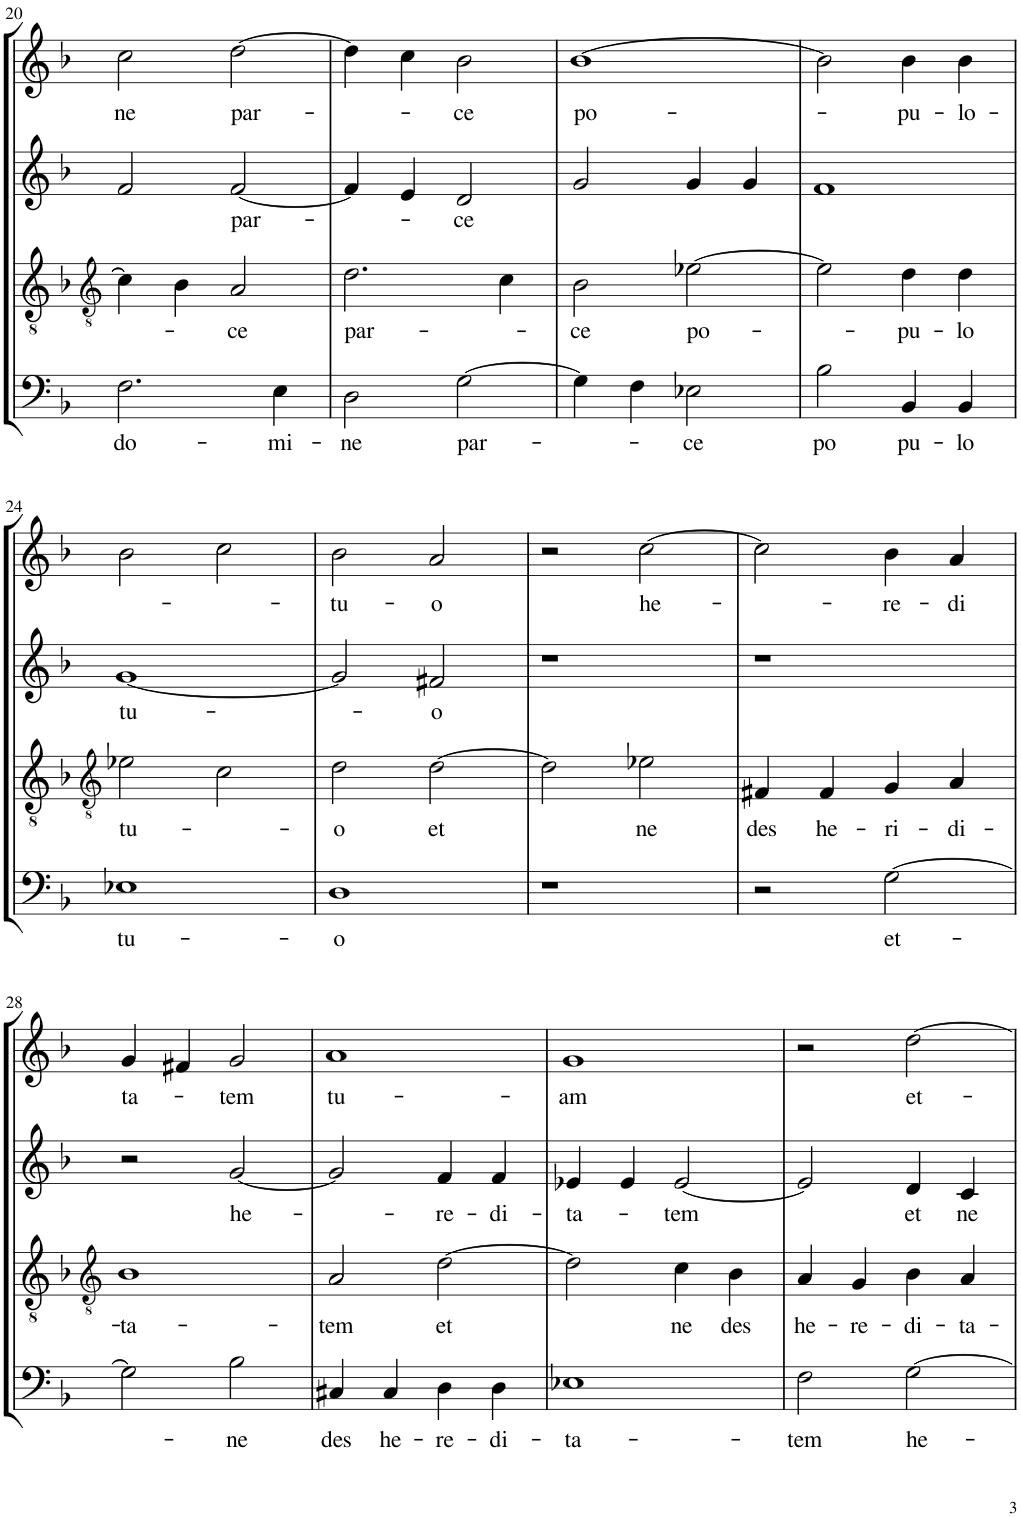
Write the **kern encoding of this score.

**kern	**text	**kern	**text	**kern	**text	**kern	**text
*part4	*part4	*part3	*part3	*part2	*part2	*part1	*part1
*staff4	*staff4	*staff3	*staff3	*staff2	*staff2	*staff1	*staff1
*I"Midi_58	*	*I"Midi_58	*	*I"Midi_58	*	*I"Midi_58	*
!!LO:PB:g=z
*clefF4	*	*clefGv2	*	*clefG2	*	*clefG2	*
*k[b-]	*	*k[b-]	*	*k[b-]	*	*k[b-]	*
*F:	*	*F:	*	*F:	*	*F:	*
*M2/2	*	*M2/2	*	*M2/2	*	*M2/2	*
=20	=20	=20	=20	=20	=20	=20	=20
!	!LO:LY:b	!	!	!	!	!	!LO:LY:b
2.F\	do-	4c\]	.	2f/	.	2cc\	ne
.	.	4B-\	.	.	.	.	.
!	!	!	!LO:LY:b	!	!LO:LY:b	!	!LO:LY:b
.	.	2A/	-ce	[2f/	par-	[2dd\	par-
!	!LO:LY:b	!	!	!	!	!	!
4E\	-mi-	.	.	.	.	.	.
=21	=21	=21	=21	=21	=21	=21	=21
!	!LO:LY:b	!	!LO:LY:b	!	!	!	!
2D\	-ne	2.d\	par-	4f/]	.	4dd\]	.
.	.	.	.	4e/	.	4cc\	.
!	!LO:LY:b	!	!	!	!LO:LY:b	!	!LO:LY:b
[2G\	par-	.	.	2d/	-ce	2b-\	-ce
.	.	4c\	.	.	.	.	.
=22	=22	=22	=22	=22	=22	=22	=22
!	!	!	!LO:LY:b	!	!	!	!LO:LY:b
4G\]	.	2B-\	-ce	2g/	.	[1b-	po-
4F\	.	.	.	.	.	.	.
!	!LO:LY:b	!	!LO:LY:b	!	!	!	!
2E-X\	-ce	[2e-X\	po-	4g/	.	.	.
.	.	.	.	4g/	.	.	.
=23	=23	=23	=23	=23	=23	=23	=23
!	!LO:LY:b	!	!	!	!	!	!
2B-\	po	2e-\]	.	1f	.	2b-\]	.
!	!LO:LY:b	!	!LO:LY:b	!	!	!	!LO:LY:b
4BB-/	pu-	4d\	-pu-	.	.	4b-\	-pu-
!	!LO:LY:b	!	!LO:LY:b	!	!	!	!LO:LY:b
4BB-/	-lo	4d\	-lo	.	.	4b-\	-lo-
!!LO:LB:g=z
=24	=24	=24	=24	=24	=24	=24	=24
*	*	*clefGv2	*	*	*	*	*
!	!LO:LY:b	!	!LO:LY:b	!	!LO:LY:b	!	!
1E-X	tu-	2e-X\	tu-	[1g	tu-	2b-\	.
.	.	2c\	.	.	.	2cc\	.
=25	=25	=25	=25	=25	=25	=25	=25
!	!LO:LY:b	!	!LO:LY:b	!	!	!	!LO:LY:b
1D	-o	2d\	-o	2g/]	.	2b-\	-tu-
!	!	!	!LO:LY:b	!	!LO:LY:b	!	!LO:LY:b
.	.	[2d\	et	2f#X/	-o	2a/	-o
=26	=26	=26	=26	=26	=26	=26	=26
1r	.	2d\]	.	1r	.	2r	.
!	!	!	!LO:LY:b	!	!	!	!LO:LY:b
.	.	2e-X\	ne	.	.	[2cc\	he-
=27	=27	=27	=27	=27	=27	=27	=27
!	!	!	!LO:LY:b	!	!	!	!
2r	.	4F#X/	des	1r	.	2cc\]	.
!	!	!	!LO:LY:b	!	!	!	!
.	.	4F#/	he-	.	.	.	.
!	!LO:LY:b	!	!LO:LY:b	!	!	!	!LO:LY:b
[2G\	et-	4G/	-ri-	.	.	4b-\	-re-
!	!	!	!LO:LY:b	!	!	!	!LO:LY:b
.	.	4A/	-di-	.	.	4a/	-di
!!LO:LB:g=z
=28	=28	=28	=28	=28	=28	=28	=28
*	*	*clefGv2	*	*	*	*	*
!	!	!	!LO:LY:b	!	!	!	!LO:LY:b
2G\]	.	1B-	-ta-	2r	.	4g/	ta-
.	.	.	.	.	.	4f#X/	.
!	!LO:LY:b	!	!	!	!LO:LY:b	!	!LO:LY:b
2B-\	-ne	.	.	[2g/	he-	2g/	-tem
=29	=29	=29	=29	=29	=29	=29	=29
!	!LO:LY:b	!	!LO:LY:b	!	!	!	!LO:LY:b
4C#X/	des	2A/	-tem	2g/]	.	1a	tu-
!	!LO:LY:b	!	!	!	!	!	!
4C#/	he-	.	.	.	.	.	.
!	!LO:LY:b	!	!LO:LY:b	!	!LO:LY:b	!	!
4D\	-re-	[2d\	et	4f/	-re-	.	.
!	!LO:LY:b	!	!	!	!LO:LY:b	!	!
4D\	-di-	.	.	4f/	-di-	.	.
=30	=30	=30	=30	=30	=30	=30	=30
!	!LO:LY:b	!	!	!	!LO:LY:b	!	!LO:LY:b
1E-X	-ta-	2d\]	.	4e-X/	-ta-	1g	-am
.	.	.	.	4e-/	.	.	.
!	!	!	!LO:LY:b	!	!LO:LY:b	!	!
.	.	4c\	ne	[2e-/	-tem	.	.
!	!	!	!LO:LY:b	!	!	!	!
.	.	4B-\	des	.	.	.	.
=31	=31	=31	=31	=31	=31	=31	=31
!	!LO:LY:b	!	!LO:LY:b	!	!	!	!
2F\	-tem	4A/	he-	2e-/]	.	2r	.
!	!	!	!LO:LY:b	!	!	!	!
.	.	4G/	-re-	.	.	.	.
!	!LO:LY:b	!	!LO:LY:b	!	!LO:LY:b	!	!LO:LY:b
[2G\	he-	4B-\	-di-	4d/	et	[2dd\	et-
!	!	!	!LO:LY:b	!	!LO:LY:b	!	!
.	.	4A/	-ta-	4c/	ne	.	.
=	=	=	=	=	=	=	=
*-	*-	*-	*-	*-	*-	*-	*-
